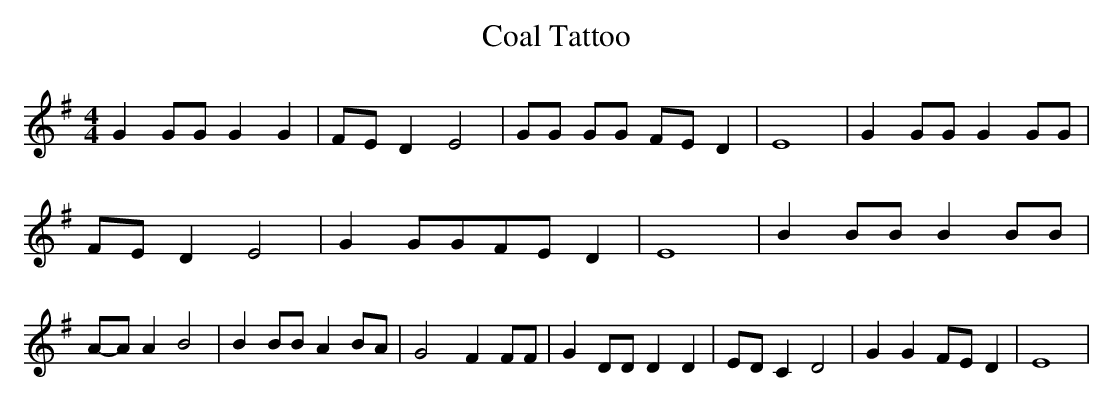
X:1
T:Coal Tattoo
M:4/4
L:1/8
K:G
 G2 GG G2 G2|F-E D2 E4| GG GG FE D2| E8| G2 GG G2 GG| FE D2 E4| G2 GGF-E D2|\
 E8| B2 BB B2 BB|A-A A2 B4| B2 BB A2 BA| G4- F2 FF| G2 DD D2 D2| ED C2 D4|\
 G2 G2 FE D2| E8|
